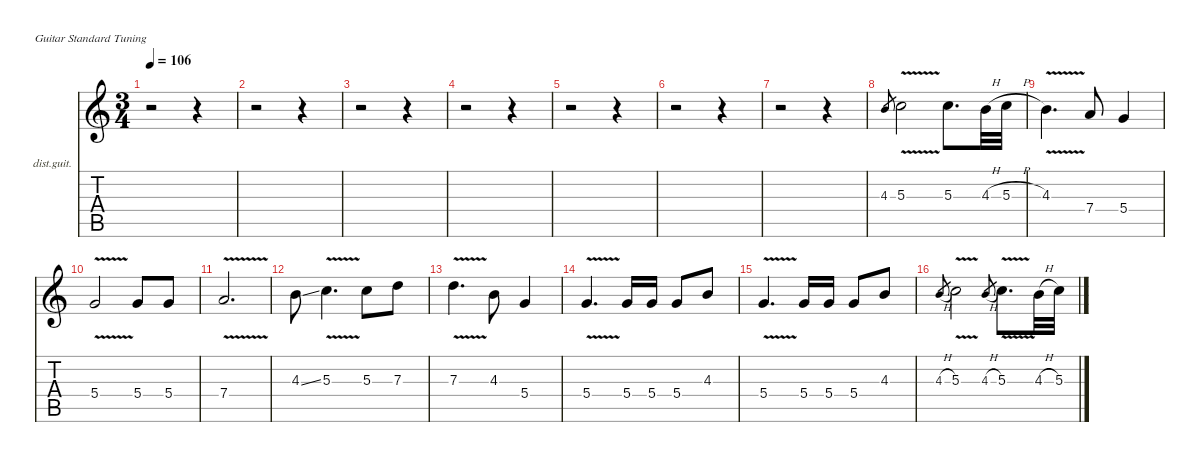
\defaultSystemsLayout 4
\hideDynamics
\bracketExtendMode nobrackets
\firstSystemTrackNameOrientation horizontal
\otherSystemsTrackNameOrientation horizontal
\track ("5th guitar" "dist.guit.") {instrument distortionguitar}
\staff {score tabs}
\tuning (E4 B3 G3 D3 A2 E2)
\ts (3 4)
\tempo 106
\clef g2
\ks c
r.2{dy f} r.4 |
r.2 r.4 |
r.2 r.4 |
r.2 r.4 |
r.2 r.4 |
r.2 r.4 |
r.2 r.4 |
4.3.8{gr dy mf} 5.3{v}.2{dy f} 5.3.8{d} 4.3{h}.32 5.3{h}.32 |
4.3{v}.4{d} 7.4.8 5.4.4 |
5.4{v}.2 5.4.8 5.4.8 |
7.4{v}.2{d} |
4.3{ss}.8 5.3{v}.4{d} 5.3.8 7.3.8 |
7.3{v}.4{d} 4.3.8 5.4.4 |
5.4{v}.4{d} 5.4.16 5.4.16 5.4.8 4.3.8 |
5.4{v}.4{d} 5.4.16 5.4.16 5.4.8 4.3.8 |
4.3{h}.8{gr dy mf} 5.3{v}.2{dy f} 4.3{h}.8{gr dy mp} 5.3{v}.8{d dy f} 4.3{h}.32 5.3{h}.32
